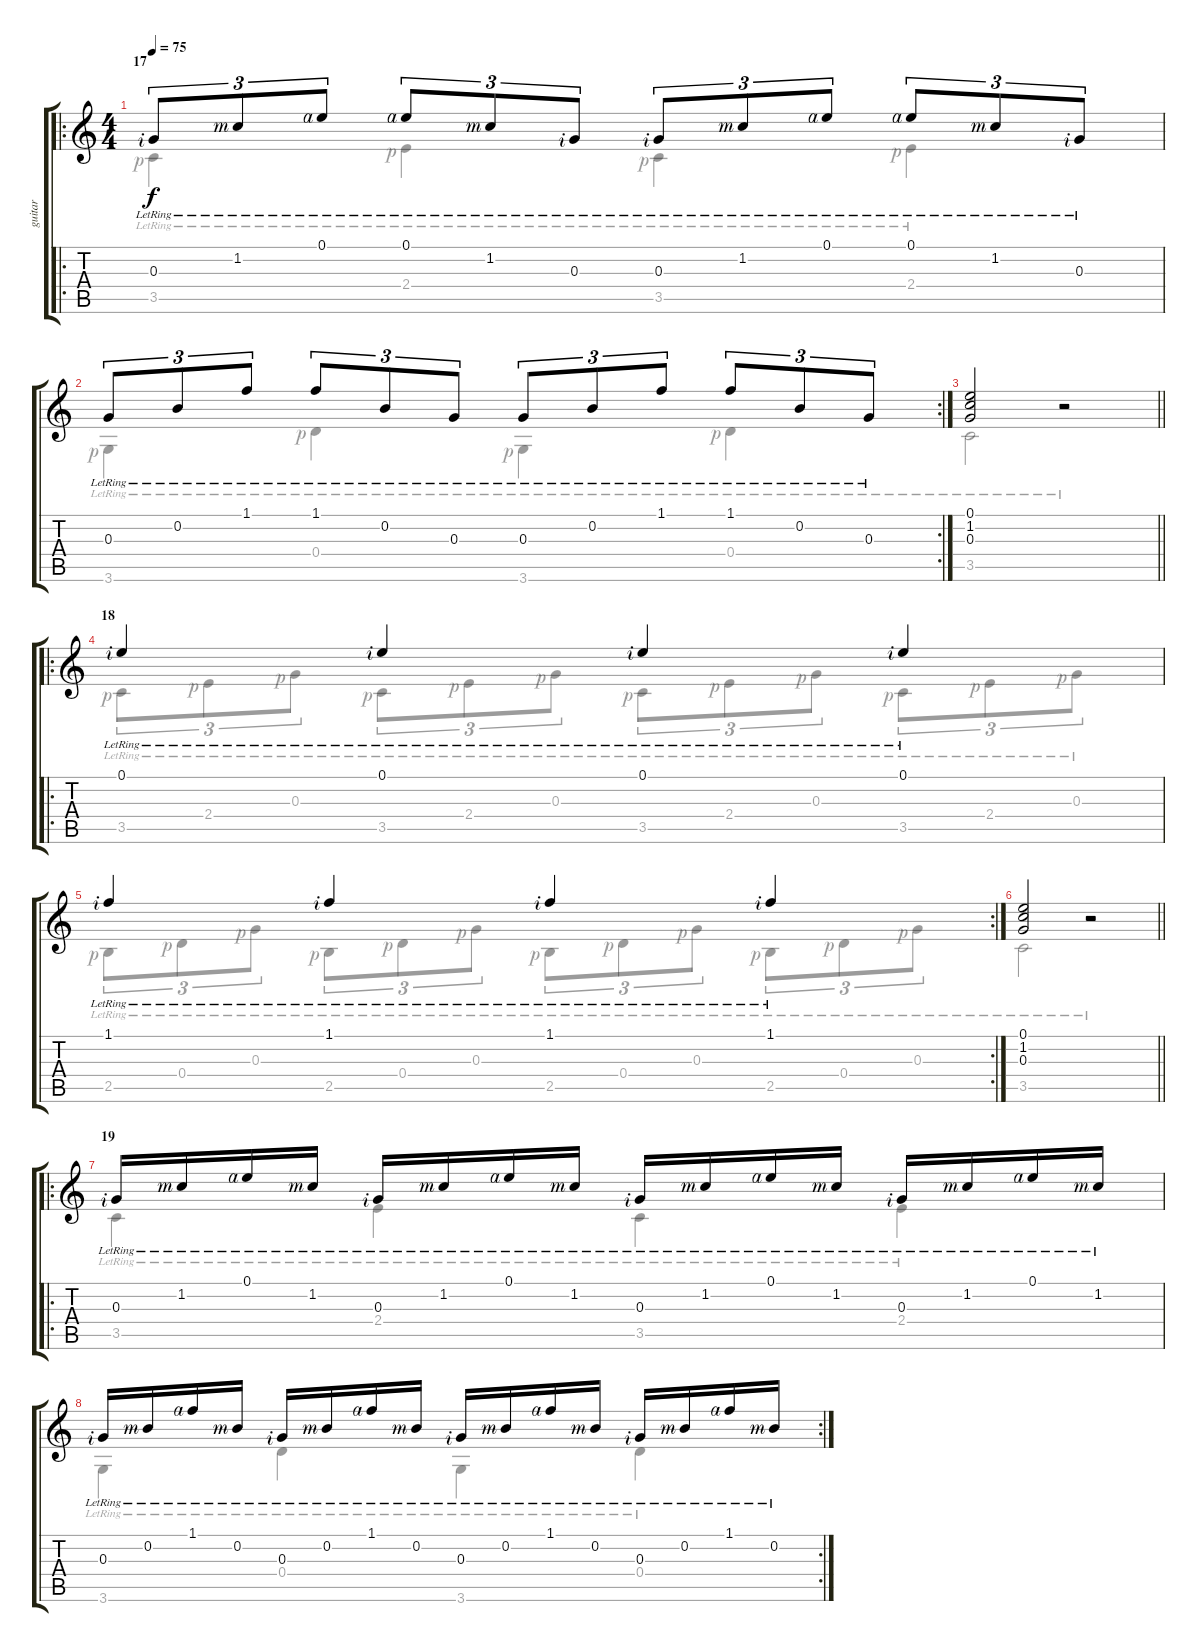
\track ("guitar" "guitar") {instrument acousticguitarnylon}
\staff {score tabs}
\tuning (E4 B3 G3 D3 A2 E2) {hide}
\voice
\ro
\ts (4 4)
\section ("" "17")
\tempo 75
\clef g2
\ks c
0.3{lr rf 2}.8{tu (3 2) dy f beam Up} 1.2{lr rf 3}.8{tu (3 2) beam Up} 0.1{lr rf 4}.8{tu (3 2) beam Up} 0.1{lr rf 4}.8{tu (3 2) beam Up} 1.2{lr rf 3}.8{tu (3 2) beam Up} 0.3{lr rf 2}.8{tu (3 2) beam Up} 0.3{lr rf 2}.8{tu (3 2) beam Up} 1.2{lr rf 3}.8{tu (3 2) beam Up} 0.1{lr rf 4}.8{tu (3 2) beam Up} 0.1{lr rf 4}.8{tu (3 2) beam Up} 1.2{lr rf 3}.8{tu (3 2) beam Up} 0.3{lr rf 2}.8{tu (3 2) beam Up} |
\rc 2
0.3{lr}.8{tu (3 2)} 0.2{lr}.8{tu (3 2)} 1.1{lr}.8{tu (3 2)} 1.1{lr}.8{tu (3 2)} 0.2{lr}.8{tu (3 2)} 0.3{lr}.8{tu (3 2)} 0.3{lr}.8{tu (3 2)} 0.2{lr}.8{tu (3 2)} 1.1{lr}.8{tu (3 2)} 1.1{lr}.8{tu (3 2)} 0.2{lr}.8{tu (3 2)} 0.3{lr}.8{tu (3 2)} |
\barLineRight lightlight
(0.1 1.2 0.3).2 r.2 |
\ro
\section ("" "18")
0.1{lr rf 2}.4 0.1{lr rf 2}.4 0.1{lr rf 2}.4 0.1{lr rf 2}.4 |
\rc 2
1.1{lr rf 2}.4 1.1{lr rf 2}.4 1.1{lr rf 2}.4 1.1{lr rf 2}.4 |
\barLineRight lightlight
(0.1 1.2 0.3).2 r.2 |
\ro
\section ("" "19")
0.3{lr rf 2}.16 1.2{lr rf 3}.16 0.1{lr rf 4}.16 1.2{lr rf 3}.16 0.3{lr rf 2}.16 1.2{lr rf 3}.16 0.1{lr rf 4}.16 1.2{lr rf 3}.16 0.3{lr rf 2}.16 1.2{lr rf 3}.16 0.1{lr rf 4}.16 1.2{lr rf 3}.16 0.3{lr rf 2}.16 1.2{lr rf 3}.16 0.1{lr rf 4}.16 1.2{lr rf 3}.16 |
\rc 2
0.3{lr rf 2}.16 0.2{lr rf 3}.16 1.1{lr rf 4}.16 0.2{lr rf 3}.16 0.3{lr rf 2}.16 0.2{lr rf 3}.16 1.1{lr rf 4}.16 0.2{lr rf 3}.16 0.3{lr rf 2}.16 0.2{lr rf 3}.16 1.1{lr rf 4}.16 0.2{lr rf 3}.16 0.3{lr rf 2}.16 0.2{lr rf 3}.16 1.1{lr rf 4}.16 0.2{lr rf 3}.16
\voice
\clef g2
\ottava regular
\simile none
\ks c
3.5{lr rf 1}.4{dy f} 2.4{lr rf 1}.4 3.5{lr rf 1}.4 2.4{lr rf 1}.4 |
3.6{lr rf 1}.4 0.4{lr rf 1}.4 3.6{lr rf 1}.4 0.4{lr rf 1}.4 |
\barLineRight lightlight
3.5{lr}.2 r.2 |
3.5{lr rf 1}.8{tu (3 2)} 2.4{lr rf 1}.8{tu (3 2)} 0.3{lr rf 1}.8{tu (3 2)} 3.5{lr rf 1}.8{tu (3 2)} 2.4{lr rf 1}.8{tu (3 2)} 0.3{lr rf 1}.8{tu (3 2)} 3.5{lr rf 1}.8{tu (3 2)} 2.4{lr rf 1}.8{tu (3 2)} 0.3{lr rf 1}.8{tu (3 2)} 3.5{lr rf 1}.8{tu (3 2)} 2.4{lr rf 1}.8{tu (3 2)} 0.3{lr rf 1}.8{tu (3 2)} |
2.5{lr rf 1}.8{tu (3 2)} 0.4{lr rf 1}.8{tu (3 2)} 0.3{lr rf 1}.8{tu (3 2)} 2.5{lr rf 1}.8{tu (3 2)} 0.4{lr rf 1}.8{tu (3 2)} 0.3{lr rf 1}.8{tu (3 2)} 2.5{lr rf 1}.8{tu (3 2)} 0.4{lr rf 1}.8{tu (3 2)} 0.3{lr rf 1}.8{tu (3 2)} 2.5{lr rf 1}.8{tu (3 2)} 0.4{lr rf 1}.8{tu (3 2)} 0.3{lr rf 1}.8{tu (3 2)} |
\barLineRight lightlight
3.5{lr}.2 r.2 |
3.5{lr}.4 2.4{lr}.4 3.5{lr}.4 2.4{lr}.4 |
3.6{lr}.4 0.4{lr}.4 3.6{lr}.4 0.4{lr}.4
